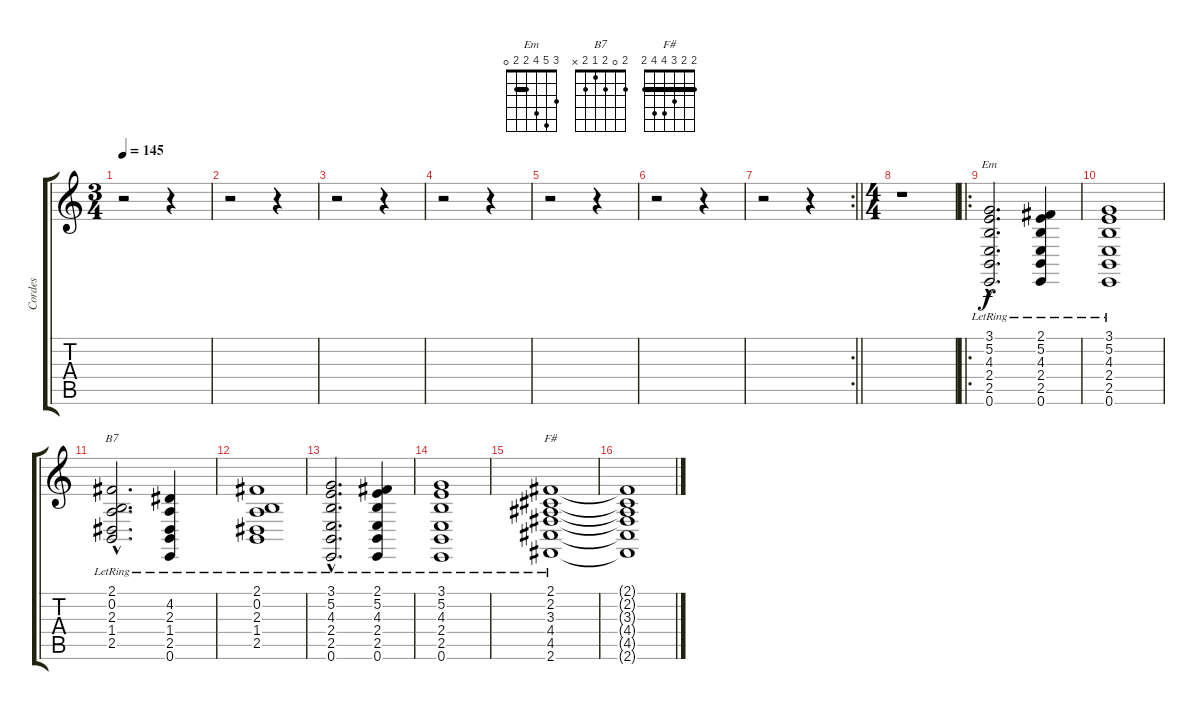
\track ("Cordes" "Cordes") {instrument synthstrings1}
\staff {score tabs}
\tuning (E4 B3 G3 D3 A2 E2) {hide}
\chord ("Em" 3 5 4 2 2 0) {barre 2}
\chord ("B7" 2 0 2 1 2 x)
\chord ("F#" 2 2 3 4 4 2) {barre 2}
\ts (3 4)
\tempo 145
\clef g2
\ks c
r.2{dy f} r.4 |
r.2 r.4 |
r.2 r.4 |
r.2 r.4 |
r.2 r.4 |
r.2 r.4 |
\rc 2
\barLineRight lightlight
r.2 r.4 |
\ts (4 4)
r.1 |
\ro
(3.1{hac lr} 5.2{hac lr} 4.3{hac lr} 2.4{hac lr} 2.5{hac lr} 0.6{hac lr}).2{d ch "Em" volume 7} (2.1{lr} 5.2{lr} 4.3{lr} 2.4{lr} 2.5{lr} 0.6{lr}).4 |
(3.1{lr} 5.2{lr} 4.3{lr} 2.4{lr} 2.5{lr} 0.6{lr}).1 |
(2.1{hac lr} 0.2{hac lr} 2.3{hac lr} 1.4{hac lr} 2.5{hac lr}).2{d ch "B7"} (4.2{lr} 2.3{lr} 1.4{lr} 2.5{lr} 0.6{lr}).4 |
(2.1{lr} 0.2{lr} 2.3{lr} 1.4{lr} 2.5{lr}).1 |
(3.1{hac lr} 5.2{hac lr} 4.3{hac lr} 2.4{hac lr} 2.5{hac lr} 0.6{hac lr}).2{d} (2.1{lr} 5.2{lr} 4.3{lr} 2.4{lr} 2.5{lr} 0.6{lr}).4 |
(3.1{lr} 5.2{lr} 4.3{lr} 2.4{lr} 2.5{lr} 0.6{lr}).1 |
(2.1{lr} 2.2{lr} 3.3{lr} 4.4{lr} 4.5{lr} 2.6{lr}).1{ch "F#"} |
(2.1{t} 2.2{t} 3.3{t} 4.4{t} 4.5{t} 2.6{t}).1
